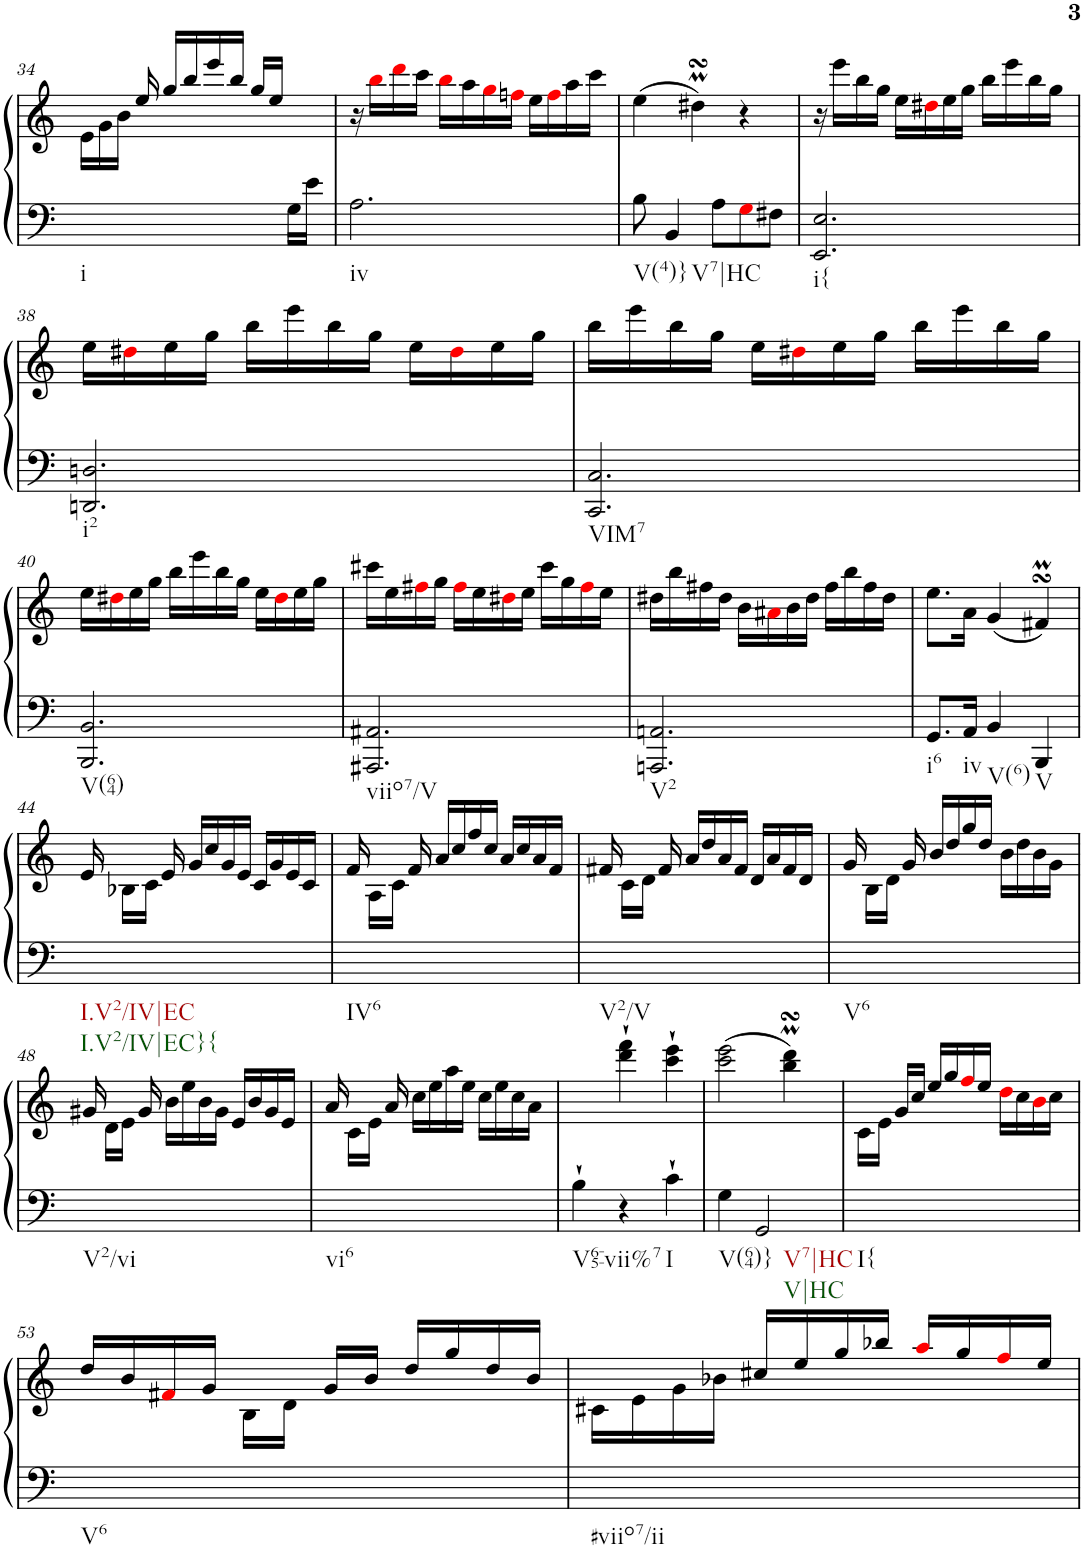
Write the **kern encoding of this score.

**kern	**kern
*part1	*part1
*staff2	*staff1
*I"Harpsichord	*
*I'Hch.	*
!!LO:PB:g=z
*clefF4	*clefG2
*k[]	*k[]
*M3/4	*M3/4
=34	=34
*^	*
!LO:TX:b:t=i	!	!
8ryy	2.ryy	16e\LL
.	.	16g\
.	.	16b\JJ
.	.	16ee/
.	.	16gg/LL
.	.	16bb/
.	.	16eee/
.	.	16bb/JJ
.	.	16gg/LL
.	.	16ee/JJ
16G\LL	.	8ryy
16e\JJ	.	.
*v	*v	*
=35	=35
!LO:TX:b:t=iv	!
2.A\	16r
.	16bbi\LL
.	16dddi\
.	16ccc\JJ
.	16bbi\LL
.	16aa\
.	16ggi\
.	16ffni\JJ
.	16ee\LL
.	16ffi\
.	16aa\
.	16ccc\JJ
=36	=36
!LO:TX:b:t=V(4)}	!
8B\	(>4ee\
!LO:TX:b:t=V7|HC	!
4BB/	.
.	4dd#XmsSsS\)
8A\L	.
8Gi\	4r
8F#X\J	.
=37	=37
!LO:TX:b:t=i{	!
2.EE/ 2.E/	16r
.	16eee\LL
.	16bb\
.	16gg\JJ
.	16ee\LL
.	16dd#Xi\
.	16ee\
.	16gg\JJ
.	16bb\LL
.	16eee\
.	16bb\
.	16gg\JJ
!!LO:LB:g=z
=38	=38
!LO:TX:b:t=i2	!
2.DDn/ 2.Dn/	16ee\LL
.	16dd#Xi\
.	16ee\
.	16gg\JJ
.	16bb\LL
.	16eee\
.	16bb\
.	16gg\JJ
.	16ee\LL
.	16dd#i\
.	16ee\
.	16gg\JJ
=39	=39
!LO:TX:b:t=VIM7	!
2.CC/ 2.C/	16bb\LL
.	16eee\
.	16bb\
.	16gg\JJ
.	16ee\LL
.	16dd#Xi\
.	16ee\
.	16gg\JJ
.	16bb\LL
.	16eee\
.	16bb\
.	16gg\JJ
!!LO:LB:g=z
=40	=40
!LO:TX:b:t=V(64)	!
2.BBB/ 2.BB/	16ee\LL
.	16dd#Xi\
.	16ee\
.	16gg\JJ
.	16bb\LL
.	16eee\
.	16bb\
.	16gg\JJ
.	16ee\LL
.	16dd#i\
.	16ee\
.	16gg\JJ
=41	=41
!LO:TX:b:t=viio7/V	!
2.AAA#X/ 2.AA#X/	16ccc#X\LL
.	16ee\
.	16ff#Xi\
.	16gg\JJ
.	16ff#i\LL
.	16ee\
.	16dd#Xi\
.	16ee\JJ
.	16ccc#\LL
.	16gg\
.	16ff#i\
.	16ee\JJ
=42	=42
!LO:TX:b:t=V2	!
2.AAAn/ 2.AAn/	16dd#X\LL
.	16bb\
.	16ff#X\
.	16dd#\JJ
.	16b\LL
.	16a#Xi\
.	16b\
.	16dd#\JJ
.	16ff#\LL
.	16bb\
.	16ff#\
.	16dd#\JJ
=43	=43
!LO:TX:b:t=i6	!
8.GG/L	8.ee\L
!LO:TX:b:t=iv	!
16AA/Jk	16a\Jk
!LO:TX:b:t=V(6)	!
4BB/	(<4g/
!LO:TX:b:t=V	!
4BBB/	4f#XsSsSm/)
!!LO:LB:g=z
=44	=44
!LO:TX:b:t=I.V2/IV|EC	!
!LO:TX:b:t=I.V2/IV|EC}{	!
2.ryy	16e/
.	16B-X\LL
.	16c\JJ
.	16e/
.	16g/LL
.	16cc/
.	16g/
.	16e/JJ
.	16c/LL
.	16g/
.	16e/
.	16c/JJ
=45	=45
!LO:TX:b:t=IV6	!
2.ryy	16f/
.	16A\LL
.	16c\JJ
.	16f/
.	16a/LL
.	16cc/
.	16ff/
.	16cc/JJ
.	16a/LL
.	16cc/
.	16a/
.	16f/JJ
=46	=46
!LO:TX:b:t=V2/V	!
2.ryy	16f#X/
.	16c\LL
.	16d\JJ
.	16f#/
.	16a/LL
.	16dd/
.	16a/
.	16f#/JJ
.	16d/LL
.	16a/
.	16f#/
.	16d/JJ
=47	=47
!LO:TX:b:t=V6	!
2.ryy	16g/
.	16B\LL
.	16d\JJ
.	16g/
.	16b/LL
.	16dd/
.	16gg/
.	16dd/JJ
.	16b\LL
.	16dd\
.	16b\
.	16g\JJ
!!LO:LB:g=z
=48	=48
!LO:TX:b:t=V2/vi	!
2.ryy	16g#X/
.	16d\LL
.	16e\JJ
.	16g#/
.	16b\LL
.	16ee\
.	16b\
.	16g#\JJ
.	16e/LL
.	16b/
.	16g#/
.	16e/JJ
=49	=49
!LO:TX:b:t=vi6	!
2.ryy	16a/
.	16c\LL
.	16e\JJ
.	16a/
.	16cc\LL
.	16ee\
.	16aa\
.	16ee\JJ
.	16cc\LL
.	16ee\
.	16cc\
.	16a\JJ
=50	=50
!LO:TX:b:t=V65-vii%7	!
4B`\	4ryy
4r	4ddd\` 4fff\`
!LO:TX:b:t=I	!
4c`\	4ccc\` 4eee\`
=51	=51
!LO:TX:b:t=V(64)}	!
4G\	(>2ccc\ 2eee\
!LO:TX:b:t=V7|HC	!
!LO:TX:b:t=V|HC	!
2GG/	.
.	4bb\MsSSs 4ddd\MsSSs)
=52	=52
!LO:TX:b:t=I{	!
2.ryy	16c\LL
.	16e\JJ
.	16g/LL
.	16cc/JJ
.	16ee/LL
.	16gg/
.	16ffi/
.	16ee/JJ
.	16ddi\LL
.	16cc\
.	16bi\
.	16cc\JJ
!!LO:LB:g=z
=53	=53
!LO:TX:b:t=V6	!
2.ryy	16dd/LL
.	16b/
.	16f#Xi/
.	16g/JJ
.	16B\LL
.	16d\JJ
.	16g/LL
.	16b/JJ
.	16dd/LL
.	16gg/
.	16dd/
.	16b/JJ
=54	=54
!LO:TX:b:t=#viio7/ii	!
2.ryy	16c#X\LL
.	16e\
.	16g\
.	16b-X\JJ
.	16cc#X/LL
.	16ee/
.	16gg/
.	16bb-X/JJ
.	16aai/LL
.	16gg/
.	16ffi/
.	16ee/JJ
=	=
*-	*-
